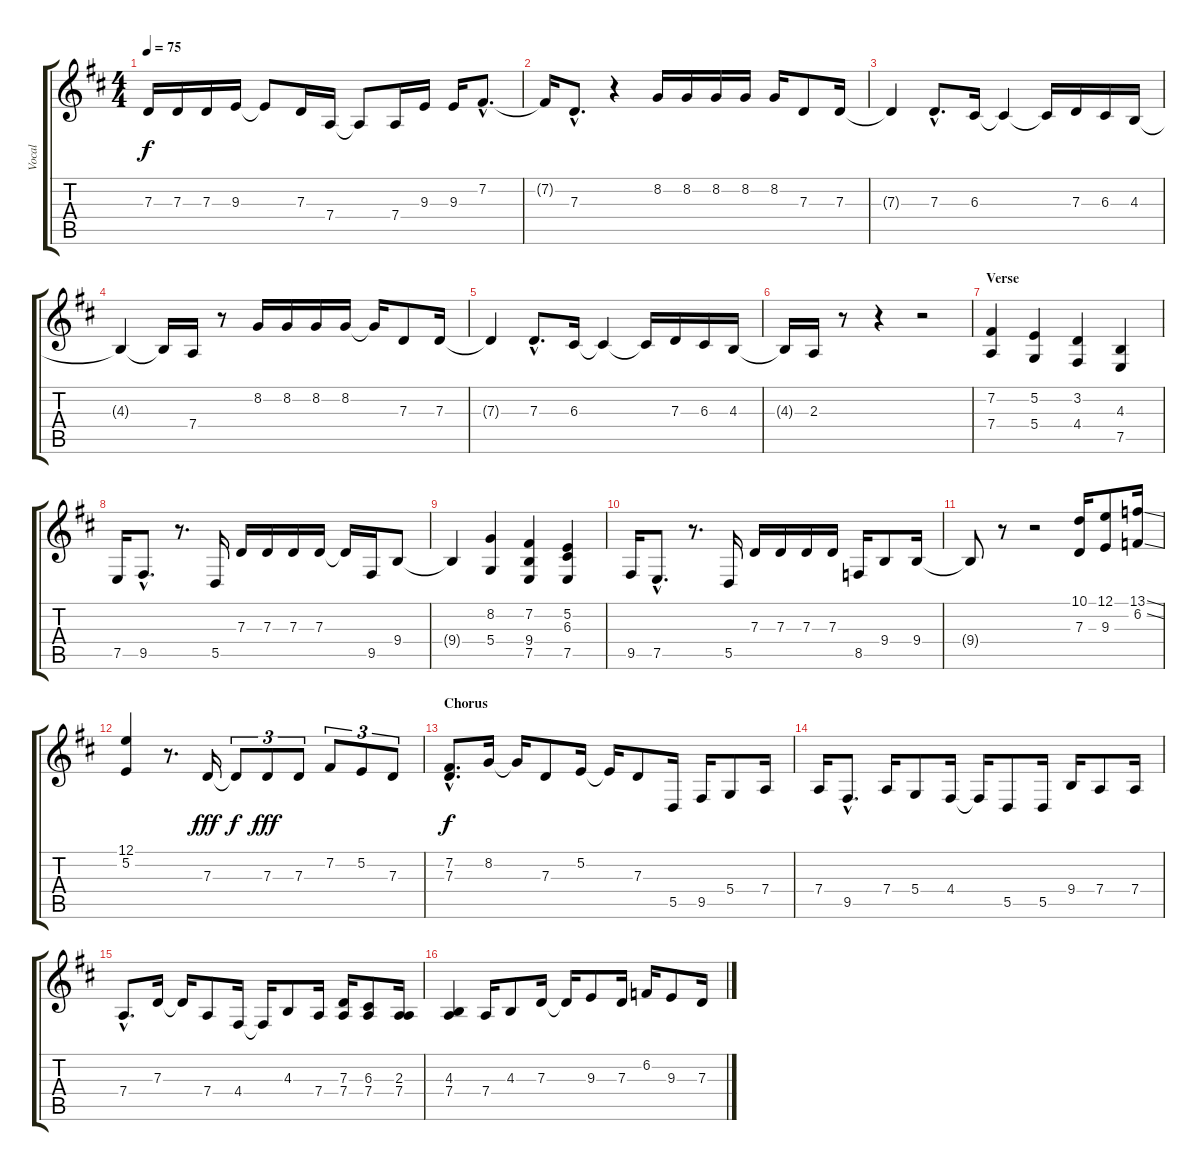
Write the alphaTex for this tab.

\track ("Vocal" "Vocal") {instrument violin}
\staff {score tabs}
\tuning (E4 B3 G3 D3 A2 E2) {hide}
\ts (4 4)
\tempo 75
\clef g2
\ks d
7.3{t}.16{dy f} 7.3.16 7.3.16 9.3.16 9.3{t}.8 7.3.16 7.4.16 7.4{t}.8 7.4.16 9.3.16 9.3.16 7.2{hac}.8{d} |
7.2{t}.16 7.3{hac}.8{d} r.4 8.2.16 8.2.16 8.2.16 8.2.16 8.2.16 7.3.8 7.3.16 |
7.3{t}.4 7.3{hac}.8{d} 6.3.16 6.3{t}.4 6.3{t}.16 7.3.16 6.3.16 4.3.16 |
4.3{t}.4 4.3{t}.16 7.4.16 r.8 8.2.16 8.2.16 8.2.16 8.2.16 8.2{t}.16 7.3.8 7.3.16 |
7.3{t}.4 7.3{hac}.8{d} 6.3.16 6.3{t}.4 6.3{t}.16 7.3.16 6.3.16 4.3.16 |
4.3{t}.16 2.3.16 r.8 r.4 r.2 |
\section ("" "Verse")
(7.2 7.4).4 (5.2 5.4).4 (3.2 4.4).4 (4.3 7.5).4 |
7.5.16 9.5{hac}.8{d} r.8{d} 5.5.16 7.3.16 7.3.16 7.3.16 7.3.16 7.3{t}.16 9.5.16 9.4.8 |
9.4{t}.4 (8.2 5.4).4 (7.2 9.4 7.5).4 (5.2 6.3 7.5).4 |
9.5.16 7.5{hac}.8{d} r.8{d} 5.5.16 7.3.16 7.3.16 7.3.16 7.3.16 8.5.16 9.4.8 9.4.16 |
9.4{t}.8 r.8 r.2 (10.1 7.3).16 (12.1 9.3).8 (13.1{ss} 6.2{ss}).16 |
(12.1 5.2).4 r.8{d} 7.3.16{dy fff} 7.3{t}.8{tu (3 2) dy f} 7.3.8{tu (3 2) dy fff} 7.3.8{tu (3 2)} 7.2.8{tu (3 2)} 5.2.8{tu (3 2)} 7.3.8{tu (3 2)} |
\section ("" "Chorus")
(7.2{hac} 7.3{hac}).8{d dy f} 8.2.16 8.2{t}.16 7.3.8 5.2.16 5.2{t}.16 7.3.8 5.5.16 9.5.16 5.4.8 7.4.16 |
7.4.16 9.5{hac}.8{d} 7.4.16 5.4.8 4.4.16 4.4{t}.16 5.5.8 5.5.16 9.4.16 7.4.8 7.4.16 |
7.4{hac}.8{d} 7.3.16 7.3{t}.16 7.4.8 4.4.16 4.4{t}.16 4.3.8 7.4.16 (7.3 7.4).16 (6.3 7.4).8 (2.3 7.4).16 |
(4.3 7.4).4 7.4.16 4.3.8 7.3.16 7.3{t}.16 9.3.8 7.3.16 6.2.16 9.3.8 7.3.16
